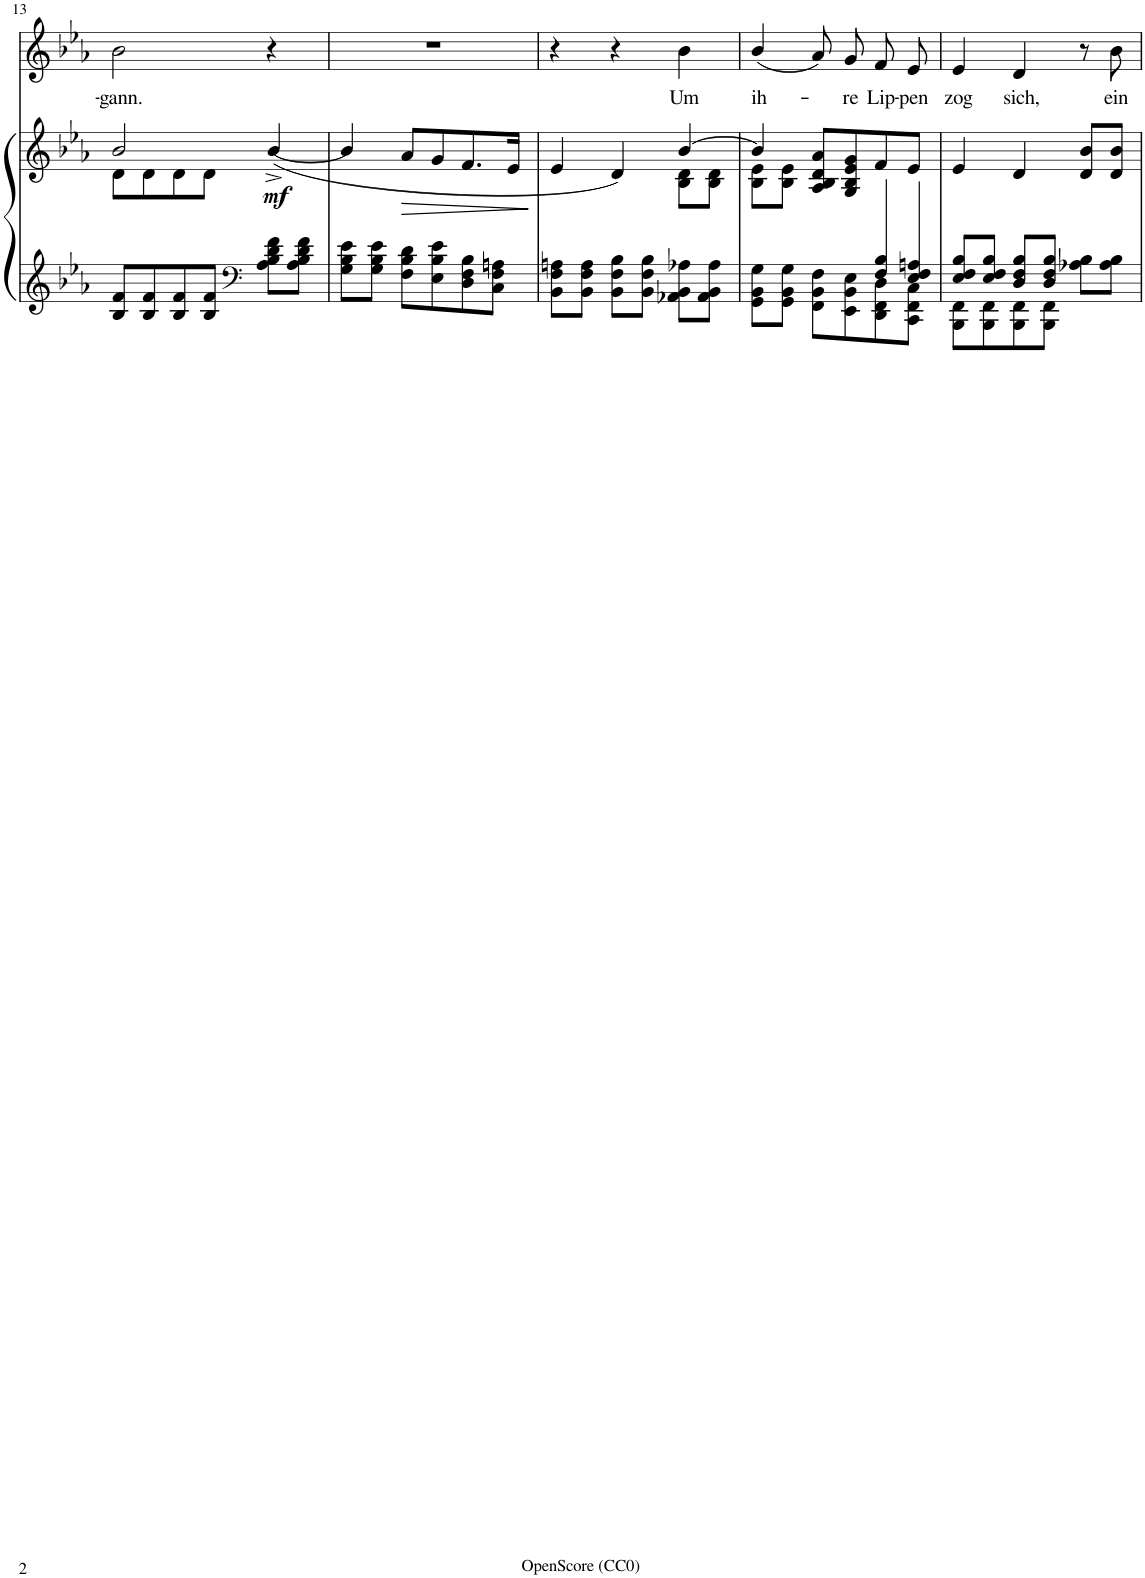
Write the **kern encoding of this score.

**kern	**kern	**dynam	**kern	**text
*part2	*part2	*part2	*part1	*part1
*staff3	*staff2	*staff2/3	*staff1	*staff1
*I"Piano	*	*	*I"Voice	*
*I'Pno	*	*	*	*
!!LO:PB:g=z
*clefG2	*clefG2	*	*clefG2	*
*k[b-e-a-]	*k[b-e-a-]	*	*k[b-e-a-]	*
*M3/4	*M3/4	*	*M3/4	*
=13	=13	=13	=13	=13
*	*^	*	*	*
!	!	!	!	!	!LO:LY:b
8B-/ 8f/L	2b-/	8d\L	.	2b-\	-gann.
8B-/ 8f/	.	8d\	.	.	.
8B-/ 8f/	.	8d\	.	.	.
8B-/ 8f/J	.	8d\J	.	.	.
*clefF4	*	*	*	*	*
!	!	!	!LO:DY:b	!	!
8A-\ 8B-\ 8d\ 8f\L	([4b-^/	4ryy	mf	4r	.
8A-\ 8B-\ 8d\ 8f\J	.	.	.	.	.
*	*v	*v	*	*	*
=14	=14	=14	=14	=14
8G\ 8B-\ 8e-\L	4b-/]	.	2.r	.
8G\ 8B-\ 8e-\J	.	.	.	.
8F\ 8B-\ 8d\L	8a-/L	.	.	.
8E-\ 8B-\ 8e-\	8g/	.	.	.
8D\ 8F\ 8B-\	8.f/	.	.	.
8C\ 8F\ 8An\J	.	.	.	.
.	16e-/Jk	.	.	.
=15	=15	=15	=15	=15
*	*^	*	*	*
8BB-\ 8F\ 8An\L	4e-/	2ryy	.	4r	.
8BB-\ 8F\ 8A\J	.	.	.	.	.
8BB-\ 8F\ 8B-\L	4d/)	.	.	4r	.
8BB-\ 8F\ 8B-\J	.	.	.	.	.
!	!	!	!	!	!LO:LY:b
8AA-X\ 8BB-\ 8A-X\L	[4b-/	8B-\ 8d\L	.	4b-\	Um
8AA-\ 8BB-\ 8A-\J	.	8B-\ 8d\J	.	.	.
=16	=16	=16	=16	=16	=16
*^	*	*	*	*	*
!	!	!	!	!	!	!LO:LY:b
2ryy	8GG\ 8BB-\ 8G\L	4b-/]	8B-\ 8e-\L	.	(4b-/	ih-
.	8GG\ 8BB-\ 8G\J	.	8B-\ 8e-\J	.	.	.
.	8FF\ 8BB-\ 8F\L	8A-/ 8B-/ 8d/ 8a-/L	2ryy	.	8a-/L)	.
!	!	!	!	!	!	!LO:LY:b
.	8EE-\ 8BB-\ 8E-\	8G/ 8B-/ 8e-/ 8g/	.	.	8g/J	-re
!	!	!	!	!	!	!LO:LY:b
8F/ 8B-/L	8DD\ 8FF\ 8D\	8f/	.	.	8f/L	Lip-
!	!	!	!	!	!	!LO:LY:b
8E-/ 8F/ 8An/J	8CC\ 8FF\ 8C\J	8e-/J	.	.	8e-/J	-pen
*	*	*v	*v	*	*	*
=17	=17	=17	=17	=17	=17
!	!	!	!	!	!LO:LY:b
8E-/ 8F/ 8B-/L	8BBB-\ 8FF\L	4e-/	.	4e-/	zog
8E-/ 8F/ 8B-/J	8BBB-\ 8FF\	.	.	.	.
!	!	!	!	!	!LO:LY:b
8D/ 8F/ 8B-/L	8BBB-\ 8FF\	4d/	.	4d/	sich,
8D/ 8F/ 8B-/J	8BBB-\ 8FF\J	.	.	.	.
4ryy	8A-X\ 8B-\L	8d/ 8b-/L	.	8r	.
!	!	!	!	!	!LO:LY:b
.	8A-\ 8B-\J	8d/ 8b-/J	.	8b-\	ein
*v	*v	*	*	*	*
=	=	=	=	=
*-	*-	*-	*-	*-
